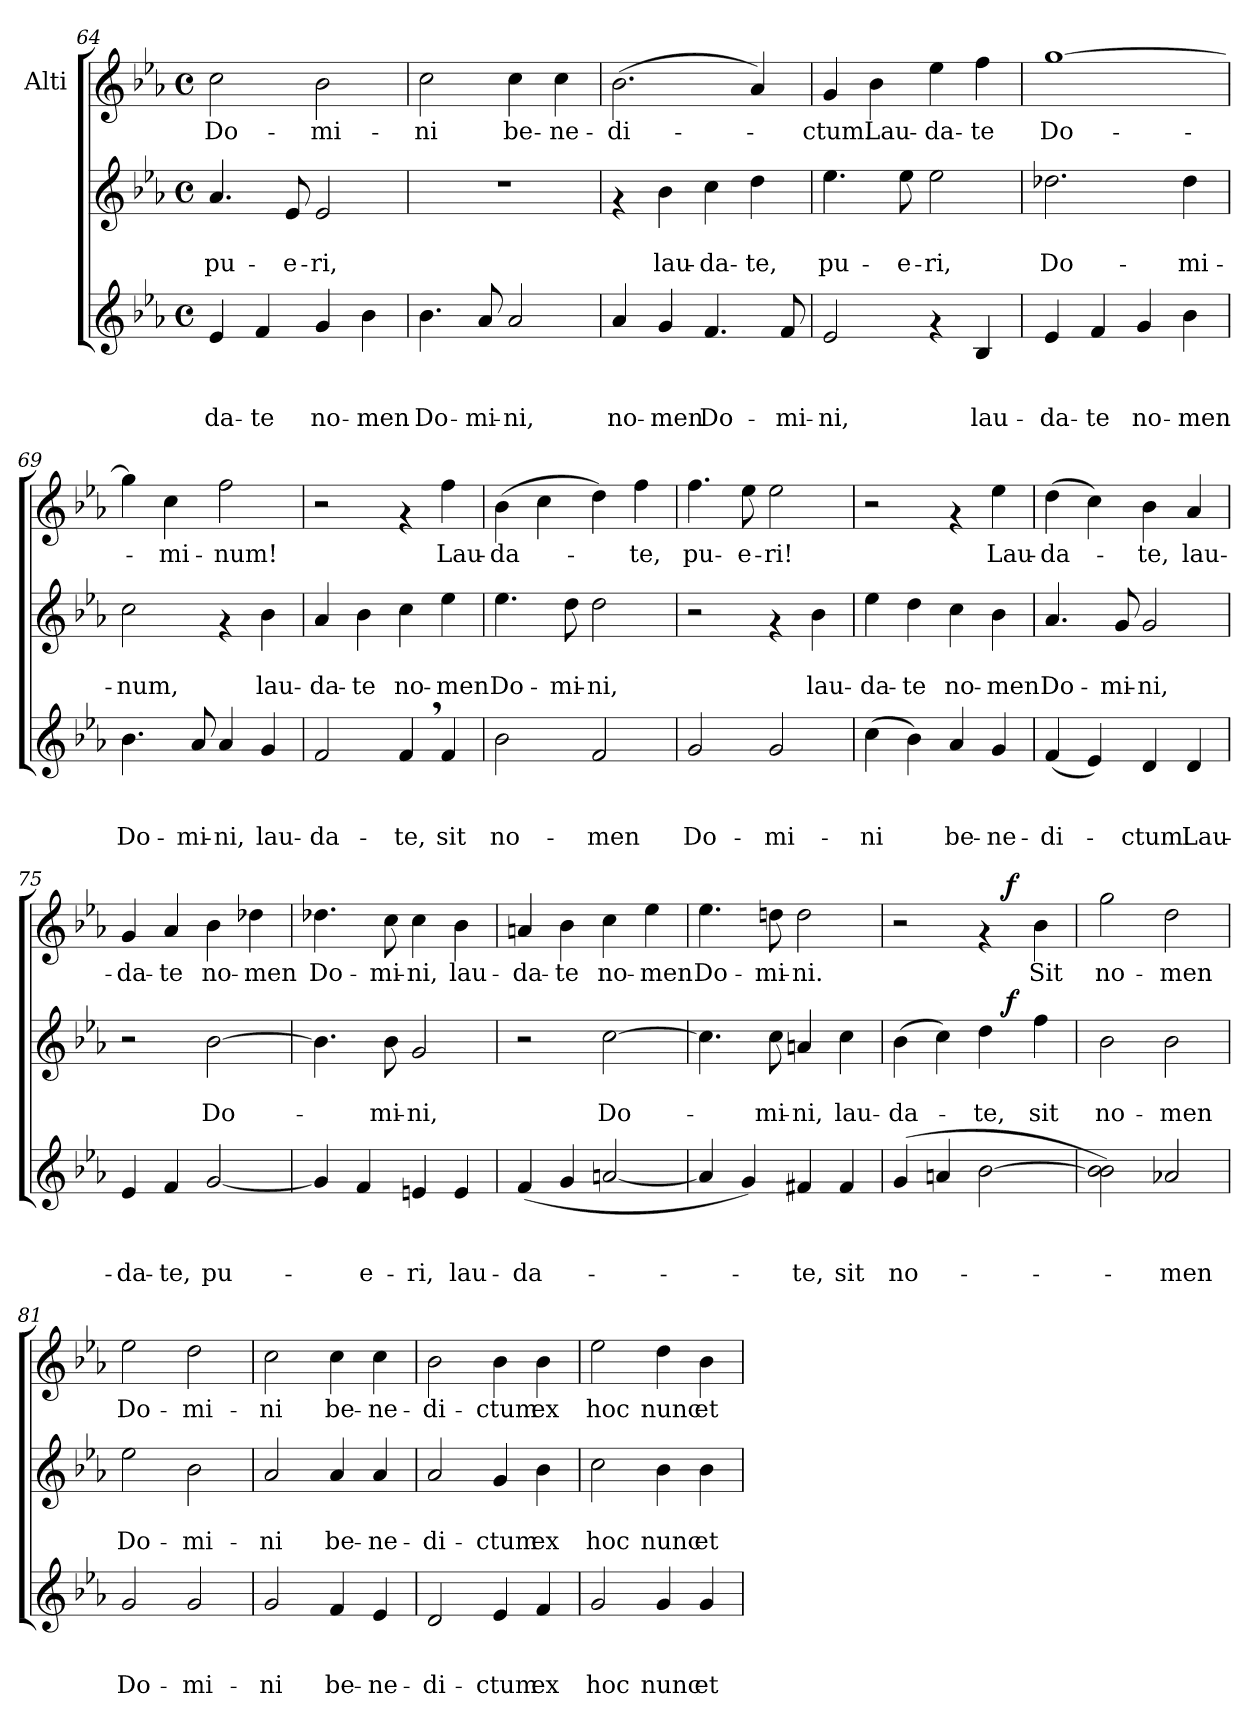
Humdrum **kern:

**kern	**text	**text	**text	**kern	**text	**text	**dynam	**kern	**text	**dynam
*part3	*part3	*part3	*part3	*part2	*part2	*part2	*part2	*part1	*part1	*part1
*staff3	*staff3	*staff3	*staff3	*staff2	*staff2	*staff2	*staff2	*staff1	*staff1	*staff1
*	*	*	*	*	*	*	*	*I"Alti	*	*
*clefG2	*	*	*	*clefG2	*	*	*	*clefG2	*	*
*k[b-e-a-]	*	*	*	*k[b-e-a-]	*	*	*	*k[b-e-a-]	*	*
*E-:	*	*	*	*E-:	*	*	*	*E-:	*	*
*M4/4	*	*	*	*M4/4	*	*	*	*M4/4	*	*
*met(c)	*	*	*	*met(c)	*	*	*	*met(c)	*	*
=64	=64	=64	=64	=64	=64	=64	=64	=64	=64	=64
!	!	!	!LO:LY:b	!	!	!LO:LY:b	!	!	!LO:LY:b	!
4e-/	.	.	-da-	4.a-/	.	pu-	.	2cc\	Do-	.
!	!	!	!LO:LY:b	!	!	!	!	!	!	!
4f/	.	.	-te	.	.	.	.	.	.	.
!	!	!	!	!	!	!LO:LY:b	!	!	!	!
.	.	.	.	8e-/	.	-e-	.	.	.	.
!	!	!	!LO:LY:b	!	!	!LO:LY:b	!	!	!LO:LY:b	!
4g/	.	.	no-	2e-/	.	-ri,	.	2b-\	-mi-	.
!	!	!	!LO:LY:b	!	!	!	!	!	!	!
4b-\	.	.	-men	.	.	.	.	.	.	.
=65	=65	=65	=65	=65	=65	=65	=65	=65	=65	=65
!	!	!	!LO:LY:b	!	!	!	!	!	!LO:LY:b	!
4.b-\	.	.	Do-	1r	.	.	.	2cc\	-ni	.
!	!	!	!LO:LY:b	!	!	!	!	!	!	!
8a-/	.	.	-mi-	.	.	.	.	.	.	.
!	!	!	!LO:LY:b	!	!	!	!	!	!LO:LY:b	!
2a-/	.	.	-ni,	.	.	.	.	4cc\	be-	.
!	!	!	!	!	!	!	!	!	!LO:LY:b	!
.	.	.	.	.	.	.	.	4cc\	-ne-	.
=66	=66	=66	=66	=66	=66	=66	=66	=66	=66	=66
!	!	!	!LO:LY:b	!	!	!	!	!	!LO:LY:b	!
4a-/	.	.	no-	4rf	.	.	.	(>2.b-\	-di-	.
!	!	!	!LO:LY:b	!	!	!LO:LY:b	!	!	!	!
4g/	.	.	-men	4b-\	.	lau-	.	.	.	.
!	!	!	!LO:LY:b	!	!	!LO:LY:b	!	!	!	!
4.f/	.	.	Do-	4cc\	.	-da-	.	.	.	.
!	!	!	!	!	!	!LO:LY:b	!	!	!	!
.	.	.	.	4dd\	.	-te,	.	4a-/)	.	.
!	!	!	!LO:LY:b	!	!	!	!	!	!	!
8f/	.	.	-mi-	.	.	.	.	.	.	.
=67	=67	=67	=67	=67	=67	=67	=67	=67	=67	=67
!	!	!	!LO:LY:b	!	!	!LO:LY:b	!	!	!LO:LY:b	!
2e-/	.	.	-ni,	4.ee-\	.	pu-	.	4g/	-ctum.	.
!	!	!	!	!	!	!	!	!	!LO:LY:b	!
.	.	.	.	.	.	.	.	4b-\	Lau-	.
!	!	!	!	!	!	!LO:LY:b	!	!	!	!
.	.	.	.	8ee-\	.	-e-	.	.	.	.
!	!	!	!	!	!	!LO:LY:b	!	!	!LO:LY:b	!
4rf	.	.	.	2ee-\	.	-ri,	.	4ee-\	-da-	.
!	!	!	!LO:LY:b	!	!	!	!	!	!LO:LY:b	!
4B-/	.	.	lau-	.	.	.	.	4ff\	-te	.
!!LO:PB:g=z
=68	=68	=68	=68	=68	=68	=68	=68	=68	=68	=68
!	!	!	!LO:LY:b	!	!	!LO:LY:b	!	!	!LO:LY:b	!
4e-/	.	.	-da-	2.dd-X\	.	Do-	.	[>1gg	Do-	.
!	!	!	!LO:LY:b	!	!	!	!	!	!	!
4f/	.	.	-te	.	.	.	.	.	.	.
!	!	!	!LO:LY:b	!	!	!	!	!	!	!
4g/	.	.	no-	.	.	.	.	.	.	.
!	!	!	!LO:LY:b	!	!	!LO:LY:b	!	!	!	!
4b-\	.	.	-men	4dd-\	.	-mi-	.	.	.	.
=69	=69	=69	=69	=69	=69	=69	=69	=69	=69	=69
!	!	!	!LO:LY:b	!	!	!LO:LY:b	!	!	!	!
4.b-\	.	.	Do-	2cc\	.	-num,	.	4gg\]	.	.
!	!	!	!	!	!	!	!	!	!LO:LY:b	!
.	.	.	.	.	.	.	.	4cc\	-mi-	.
!	!	!	!LO:LY:b	!	!	!	!	!	!	!
8a-/	.	.	-mi-	.	.	.	.	.	.	.
!	!	!	!LO:LY:b	!	!	!	!	!	!LO:LY:b	!
4a-/	.	.	-ni,	4rf	.	.	.	2ff\	-num!	.
!	!	!	!LO:LY:b	!	!	!LO:LY:b	!	!	!	!
4g/	.	.	lau-	4b-\	.	lau-	.	.	.	.
=70	=70	=70	=70	=70	=70	=70	=70	=70	=70	=70
!	!	!	!LO:LY:b	!	!	!LO:LY:b	!	!	!	!
2f/	.	.	-da-	4a-/	.	-da-	.	2r	.	.
!	!	!	!	!	!	!LO:LY:b	!	!	!	!
.	.	.	.	4b-\	.	-te	.	.	.	.
!	!	!	!LO:LY:b	!	!	!LO:LY:b	!	!	!	!
4f,>/	.	.	-te,	4cc\	.	no-	.	4rf	.	.
!	!	!	!LO:LY:b	!	!	!LO:LY:b	!	!	!LO:LY:b	!
4f/	.	.	sit	4ee-\	.	-men	.	4ff\	Lau-	.
=71	=71	=71	=71	=71	=71	=71	=71	=71	=71	=71
!	!	!	!LO:LY:b	!	!	!LO:LY:b	!	!	!LO:LY:b	!
2b-\	.	.	no-	4.ee-\	.	Do-	.	(>4b-\	-da-	.
.	.	.	.	.	.	.	.	4cc\	.	.
!	!	!	!	!	!	!LO:LY:b	!	!	!	!
.	.	.	.	8dd\	.	-mi-	.	.	.	.
!	!	!	!LO:LY:b	!	!	!LO:LY:b	!	!	!	!
2f/	.	.	-men	2dd\	.	-ni,	.	4dd\)	.	.
!	!	!	!	!	!	!	!	!	!LO:LY:b	!
.	.	.	.	.	.	.	.	4ff\	-te,	.
=72	=72	=72	=72	=72	=72	=72	=72	=72	=72	=72
!	!	!	!LO:LY:b	!	!	!	!	!	!LO:LY:b	!
2g/	.	.	Do-	2r	.	.	.	4.ff\	pu-	.
!	!	!	!	!	!	!	!	!	!LO:LY:b	!
.	.	.	.	.	.	.	.	8ee-\	-e-	.
!	!	!	!LO:LY:b	!	!	!	!	!	!LO:LY:b	!
2g/	.	.	-mi-	4rf	.	.	.	2ee-\	-ri!	.
!	!	!	!	!	!	!LO:LY:b	!	!	!	!
.	.	.	.	4b-\	.	lau-	.	.	.	.
=73	=73	=73	=73	=73	=73	=73	=73	=73	=73	=73
!	!	!	!LO:LY:b	!	!	!LO:LY:b	!	!	!	!
(>4cc\	.	.	-ni	4ee-\	.	-da-	.	2r	.	.
!	!	!	!	!	!	!LO:LY:b	!	!	!	!
4b-\)	.	.	.	4dd\	.	-te	.	.	.	.
!	!	!	!LO:LY:b	!	!	!LO:LY:b	!	!	!	!
4a-/	.	.	be-	4cc\	.	no-	.	4rf	.	.
!	!	!	!LO:LY:b	!	!	!LO:LY:b	!	!	!LO:LY:b	!
4g/	.	.	-ne-	4b-\	.	-men	.	4ee-\	Lau-	.
=74	=74	=74	=74	=74	=74	=74	=74	=74	=74	=74
!	!	!	!LO:LY:b	!	!	!LO:LY:b	!	!	!LO:LY:b	!
(<4f/	.	.	-di-	4.a-/	.	Do-	.	(>4dd\	-da-	.
4e-/)	.	.	.	.	.	.	.	4cc\)	.	.
!	!	!	!	!	!	!LO:LY:b	!	!	!	!
.	.	.	.	8g/	.	-mi-	.	.	.	.
!	!	!	!LO:LY:b	!	!	!LO:LY:b	!	!	!LO:LY:b	!
4d/	.	.	-ctum.	2g/	.	-ni,	.	4b-\	-te,	.
!	!	!	!LO:LY:b	!	!	!	!	!	!LO:LY:b	!
4d/	.	.	Lau-	.	.	.	.	4a-/	lau-	.
!!LO:LB:g=z
=75	=75	=75	=75	=75	=75	=75	=75	=75	=75	=75
!	!	!	!LO:LY:b	!	!	!	!	!	!LO:LY:b	!
4e-/	.	.	-da-	2r	.	.	.	4g/	-da-	.
!	!	!	!LO:LY:b	!	!	!	!	!	!LO:LY:b	!
4f/	.	.	-te,	.	.	.	.	4a-/	-te	.
!	!	!	!LO:LY:b	!	!	!LO:LY:b	!	!	!LO:LY:b	!
[<2g/	.	.	pu-	[>2b-\	.	Do-	.	4b-\	no-	.
!	!	!	!	!	!	!	!	!	!LO:LY:b	!
.	.	.	.	.	.	.	.	4dd-X\	-men	.
=76	=76	=76	=76	=76	=76	=76	=76	=76	=76	=76
!	!	!	!	!	!	!	!	!	!LO:LY:b	!
4g/]	.	.	.	4.b-\]	.	.	.	4.dd-X\	Do-	.
!	!	!	!LO:LY:b	!	!	!	!	!	!	!
4f/	.	.	-e-	.	.	.	.	.	.	.
!	!	!	!	!	!	!LO:LY:b	!	!	!LO:LY:b	!
.	.	.	.	8b-\	.	-mi-	.	8cc\	-mi-	.
!	!	!	!LO:LY:b	!	!	!LO:LY:b	!	!	!LO:LY:b	!
4en/	.	.	-ri,	2g/	.	-ni,	.	4cc\	-ni,	.
!	!	!	!LO:LY:b	!	!	!	!	!	!LO:LY:b	!
4e/	.	.	lau-	.	.	.	.	4b-\	lau-	.
=77	=77	=77	=77	=77	=77	=77	=77	=77	=77	=77
!	!	!	!LO:LY:b	!	!	!	!	!	!LO:LY:b	!
(4f/	.	.	-da-	2r	.	.	.	4an/	-da-	.
!	!	!	!	!	!	!	!	!	!LO:LY:b	!
4g/	.	.	.	.	.	.	.	4b-\	-te	.
!	!	!	!	!	!	!LO:LY:b	!	!	!LO:LY:b	!
[<2an/	.	.	.	[>2cc\	.	Do-	.	4cc\	no-	.
!	!	!	!	!	!	!	!	!	!LO:LY:b	!
.	.	.	.	.	.	.	.	4ee-\	-men	.
=78	=78	=78	=78	=78	=78	=78	=78	=78	=78	=78
!	!	!	!	!	!	!	!	!	!LO:LY:b	!
4a/]	.	.	.	4.cc\]	.	.	.	4.ee-\	Do-	.
4g/)	.	.	.	.	.	.	.	.	.	.
!	!	!	!	!	!	!LO:LY:b	!	!	!LO:LY:b	!
.	.	.	.	8cc\	.	-mi-	.	8ddn\	-mi-	.
!	!	!	!LO:LY:b	!	!	!LO:LY:b	!	!	!LO:LY:b	!
4f#X/	.	.	-te,	4an/	.	-ni,	.	2dd\	-ni.	.
!	!	!	!LO:LY:b	!	!	!LO:LY:b	!	!	!	!
4f#/	.	.	sit	4cc\	.	lau-	.	.	.	.
=79	=79	=79	=79	=79	=79	=79	=79	=79	=79	=79
!	!	!	!LO:LY:b	!	!	!LO:LY:b	!	!	!	!
*	*	*	*	*^	*	*	*	*^	*	*
(4g/	.	.	no-	(>4b-\	2ryy	.	-da-	.	2r	2ryy	.	.
4an/	.	.	.	4cc\)	.	.	.	.	.	.	.	.
!	!	!	!	!	!	!	!LO:LY:b	!	!	!	!	!
[>2b-\	.	.	.	4dd\	8ryy	.	-te,	.	4rf	8ryy	.	.
!	!	!	!	!	!	!	!	!LO:DY:a	!	!	!	!LO:DY:a
.	.	.	.	.	4.ryy	.	.	f	.	4.ryy	.	f
!	!	!	!	!	!	!	!LO:LY:b	!	!	!	!LO:LY:b	!
.	.	.	.	4ff\	.	.	sit	.	4b-\	.	Sit	.
=80	=80	=80	=80	=80	=80	=80	=80	=80	=80	=80	=80	=80
!	!	!	!	!	!	!	!LO:LY:b	!	!	!	!LO:LY:b	!
*	*	*	*	*v	*v	*	*	*	*	*	*	*
*	*	*	*	*	*	*	*	*v	*v	*	*
2b-\] 2b-\)	.	.	.	2b-\	.	no-	.	2gg\	no-	.
!	!	!	!LO:LY:b	!	!	!LO:LY:b	!	!	!LO:LY:b	!
2a-X/	.	.	-men	2b-\	.	-men	.	2dd\	-men	.
=81	=81	=81	=81	=81	=81	=81	=81	=81	=81	=81
!	!	!	!LO:LY:b	!	!	!LO:LY:b	!	!	!LO:LY:b	!
2g/	.	.	Do-	2ee-\	.	Do-	.	2ee-\	Do-	.
!	!	!	!LO:LY:b	!	!	!LO:LY:b	!	!	!LO:LY:b	!
2g/	.	.	-mi-	2b-\	.	-mi-	.	2dd\	-mi-	.
!!LO:LB:g=z
=82	=82	=82	=82	=82	=82	=82	=82	=82	=82	=82
!	!	!	!LO:LY:b	!	!	!LO:LY:b	!	!	!LO:LY:b	!
2g/	.	.	-ni	2a-/	.	-ni	.	2cc\	-ni	.
!	!	!	!LO:LY:b	!	!	!LO:LY:b	!	!	!LO:LY:b	!
4f/	.	.	be-	4a-/	.	be-	.	4cc\	be-	.
!	!	!	!LO:LY:b	!	!	!LO:LY:b	!	!	!LO:LY:b	!
4e-/	.	.	-ne-	4a-/	.	-ne-	.	4cc\	-ne-	.
=83	=83	=83	=83	=83	=83	=83	=83	=83	=83	=83
!	!	!	!LO:LY:b	!	!	!LO:LY:b	!	!	!LO:LY:b	!
2d/	.	.	-di-	2a-/	.	-di-	.	2b-\	-di-	.
!	!	!	!LO:LY:b	!	!	!LO:LY:b	!	!	!LO:LY:b	!
4e-/	.	.	-ctum	4g/	.	-ctum	.	4b-\	-ctum	.
!	!	!	!LO:LY:b	!	!	!LO:LY:b	!	!	!LO:LY:b	!
4f/	.	.	ex	4b-\	.	ex	.	4b-\	ex	.
=84	=84	=84	=84	=84	=84	=84	=84	=84	=84	=84
!	!	!	!LO:LY:b	!	!	!LO:LY:b	!	!	!LO:LY:b	!
2g/	.	.	hoc	2cc\	.	hoc	.	2ee-\	hoc	.
!	!	!	!LO:LY:b	!	!	!LO:LY:b	!	!	!LO:LY:b	!
4g/	.	.	nunc	4b-\	.	nunc	.	4dd\	nunc	.
!	!	!	!LO:LY:b	!	!	!LO:LY:b	!	!	!LO:LY:b	!
4g/	.	.	et	4b-\	.	et	.	4b-\	et	.
=	=	=	=	=	=	=	=	=	=	=
*-	*-	*-	*-	*-	*-	*-	*-	*-	*-	*-
